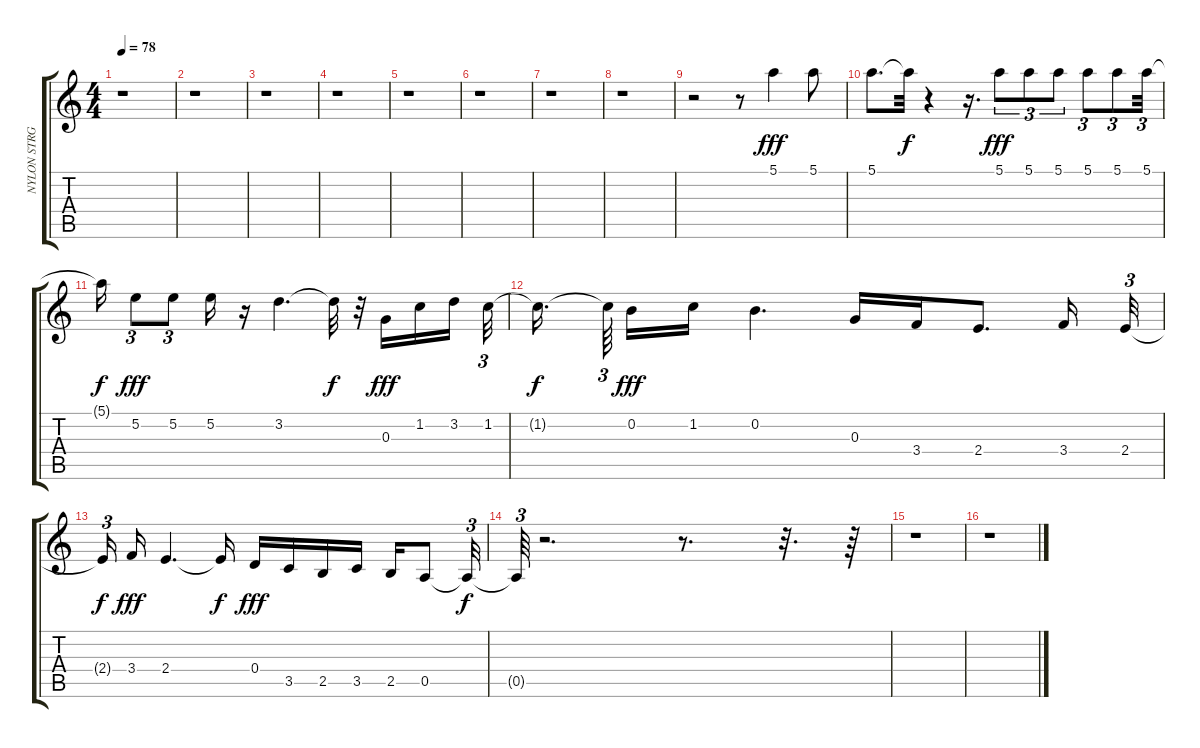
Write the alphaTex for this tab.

\track ("NYLON STRG." "NYLON STRG") {instrument acousticguitarnylon}
\staff {score tabs}
\tuning (E4 B3 G3 D3 A2 E2) {hide}
\ts (4 4)
\tempo 78
\clef g2
\ks c
r.1{dy fff} |
r.1 |
r.1 |
r.1 |
r.1 |
r.1 |
r.1 |
r.1 |
r.2 r.8 5.1.4 5.1.8 |
5.1.8{d} 5.1{t}.32{dy f} r.4 r.16{d} 5.1.8{tu (3 2) dy fff} 5.1.8{tu (3 2)} 5.1.8{tu (3 2)} 5.1.8{tu (3 2)} 5.1.8{tu (3 2)} 5.1.32{tu (3 2)} |
5.1{t}.16{dy f} 5.2.8{tu (3 2) dy fff} 5.2.8{tu (3 2)} 5.2.16 r.16 3.2.4{d} 3.2{t}.32{dy f} r.32 0.3.16{dy fff} 1.2.16 3.2.16{beam splitsecondary} 1.2.32{tu (3 2)} |
1.2{t}.16{d dy f beam splitsecondary} 1.2{t}.64{tu (3 2) beam splitsecondary} 0.2.16{dy fff} 1.2.16 0.2.4{d} 0.3.16 3.4.16 2.4.8{d} 3.4.16 2.4.32{tu (3 2)} |
2.4{t}.16{tu (3 2) dy f} 3.4.16{dy fff} 2.4.4{d} 2.4{t}.16{dy f} 0.4.16{dy fff} 3.5.16 2.5.16 3.5.16 2.5.16 0.5.8 0.5{t}.32{tu (3 2) dy f} |
0.5{t}.64{tu (3 2)} r.2{d} r.8{d} r.32{d} r.64 |
r.1 |
r.1
